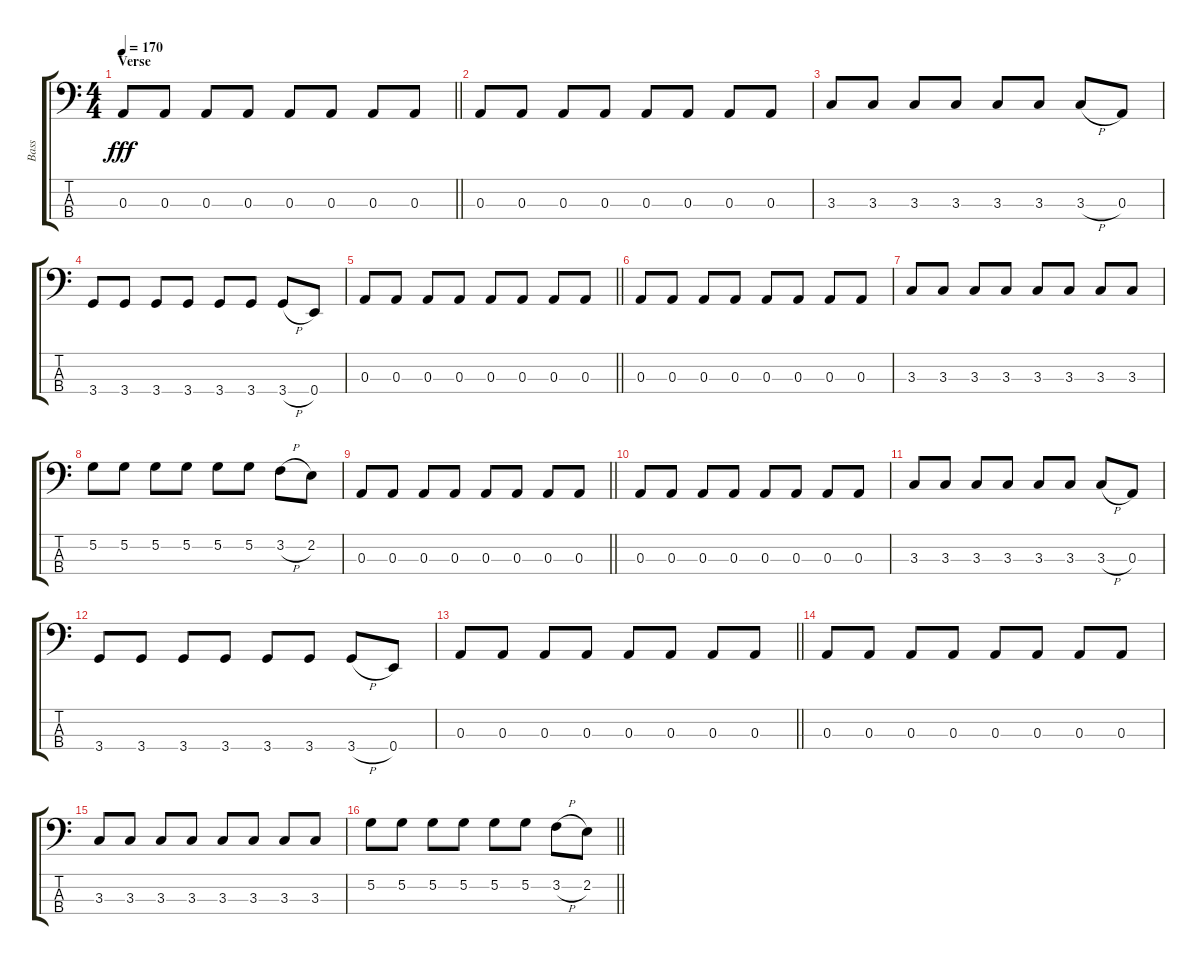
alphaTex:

\track ("Bass" "Bass") {instrument electricbasspick}
\staff {score tabs}
\tuning (G2 D2 A1 E1) {hide}
\ts (4 4)
\section ("" "Verse")
\tempo 170
\clef f4
\barLineRight lightlight
\ks c
0.3.8{dy fff} 0.3.8 0.3.8 0.3.8 0.3.8 0.3.8 0.3.8 0.3.8 |
0.3.8 0.3.8 0.3.8 0.3.8 0.3.8 0.3.8 0.3.8 0.3.8 |
3.3.8 3.3.8 3.3.8 3.3.8 3.3.8 3.3.8 3.3{h}.8 0.3.8 |
3.4.8 3.4.8 3.4.8 3.4.8 3.4.8 3.4.8 3.4{h}.8 0.4.8 |
\barLineRight lightlight
0.3.8 0.3.8 0.3.8 0.3.8 0.3.8 0.3.8 0.3.8 0.3.8 |
0.3.8 0.3.8 0.3.8 0.3.8 0.3.8 0.3.8 0.3.8 0.3.8 |
3.3.8 3.3.8 3.3.8 3.3.8 3.3.8 3.3.8 3.3.8 3.3.8 |
5.2.8 5.2.8 5.2.8 5.2.8 5.2.8 5.2.8 3.2{h}.8 2.2.8 |
\barLineRight lightlight
0.3.8 0.3.8 0.3.8 0.3.8 0.3.8 0.3.8 0.3.8 0.3.8 |
0.3.8 0.3.8 0.3.8 0.3.8 0.3.8 0.3.8 0.3.8 0.3.8 |
3.3.8 3.3.8 3.3.8 3.3.8 3.3.8 3.3.8 3.3{h}.8 0.3.8 |
3.4.8 3.4.8 3.4.8 3.4.8 3.4.8 3.4.8 3.4{h}.8 0.4.8 |
\barLineRight lightlight
0.3.8 0.3.8 0.3.8 0.3.8 0.3.8 0.3.8 0.3.8 0.3.8 |
0.3.8 0.3.8 0.3.8 0.3.8 0.3.8 0.3.8 0.3.8 0.3.8 |
3.3.8 3.3.8 3.3.8 3.3.8 3.3.8 3.3.8 3.3.8 3.3.8 |
\barLineRight lightlight
5.2.8 5.2.8 5.2.8 5.2.8 5.2.8 5.2.8 3.2{h}.8 2.2.8
